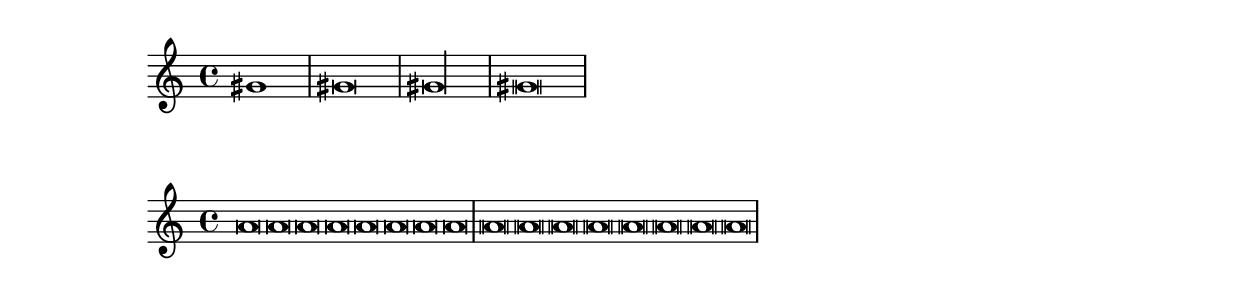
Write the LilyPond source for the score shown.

\version "2.15.13"

\header  {
  texidoc = "LilyPond knows that breves and longas are wider than whole notes
  (because of vertical lines on their sides).  Breves and longas don't collide
  with accidentals, barlines, neighbor notes etc.  The distance between
  accidental and note is the same for whole notes, breves and longas."
}

{ 
  gis'1
  gis'\breve*1/2
  gis'\longa*1/4
  \override NoteHead #'style = #'altdefault 
  gis'\breve*1/2
}

\score {
    \new Staff {
      \repeat unfold 8 { a'\breve*1/16 }
      \override NoteHead #'style = #'altdefault 
      \repeat unfold 8 { a'\breve*1/16 }
    }
    \layout {
        \context {
            \Score
            \override SpacingSpanner
            #'common-shortest-duration = #(ly:make-moment 1 1 )
        }
    }
}
